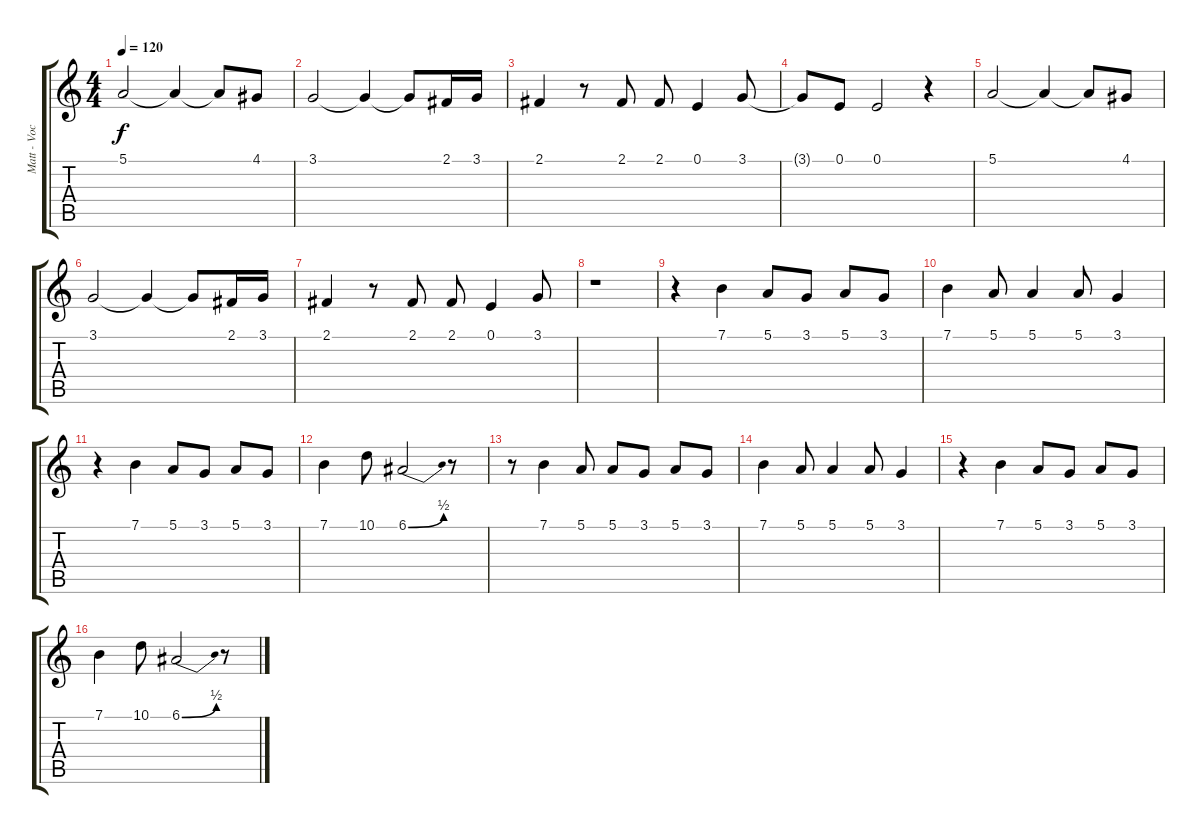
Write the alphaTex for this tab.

\track ("Matt - Vocals" "Matt - Voc") {instrument violin}
\staff {score tabs}
\tuning (E4 B3 G3 D3 A2 E2) {hide}
\ts (4 4)
\tempo 120
\clef g2
\ks c
5.1.2{dy f} 5.1{t}.4 5.1{t}.8 4.1.8 |
3.1.2 3.1{t}.4 3.1{t}.8 2.1.16 3.1.16 |
2.1.4 r.8 2.1.8 2.1.8 0.1.4 3.1.8 |
3.1{t}.8 0.1.8 0.1.2 r.4 |
5.1.2 5.1{t}.4 5.1{t}.8 4.1.8 |
3.1.2 3.1{t}.4 3.1{t}.8 2.1.16 3.1.16 |
2.1.4 r.8 2.1.8 2.1.8 0.1.4 3.1.8 |
r.1 |
r.4 7.1.4 5.1.8 3.1.8 5.1.8 3.1.8 |
7.1.4 5.1.8 5.1.4 5.1.8 3.1.4 |
r.4 7.1.4 5.1.8 3.1.8 5.1.8 3.1.8 |
7.1.4 10.1.8 6.1{be (bend 0 0 60 2)}.2 r.8 |
r.8 7.1.4 5.1.8 5.1.8 3.1.8 5.1.8 3.1.8 |
7.1.4 5.1.8 5.1.4 5.1.8 3.1.4 |
r.4 7.1.4 5.1.8 3.1.8 5.1.8 3.1.8 |
7.1.4 10.1.8 6.1{be (bend 0 0 60 2)}.2 r.8
